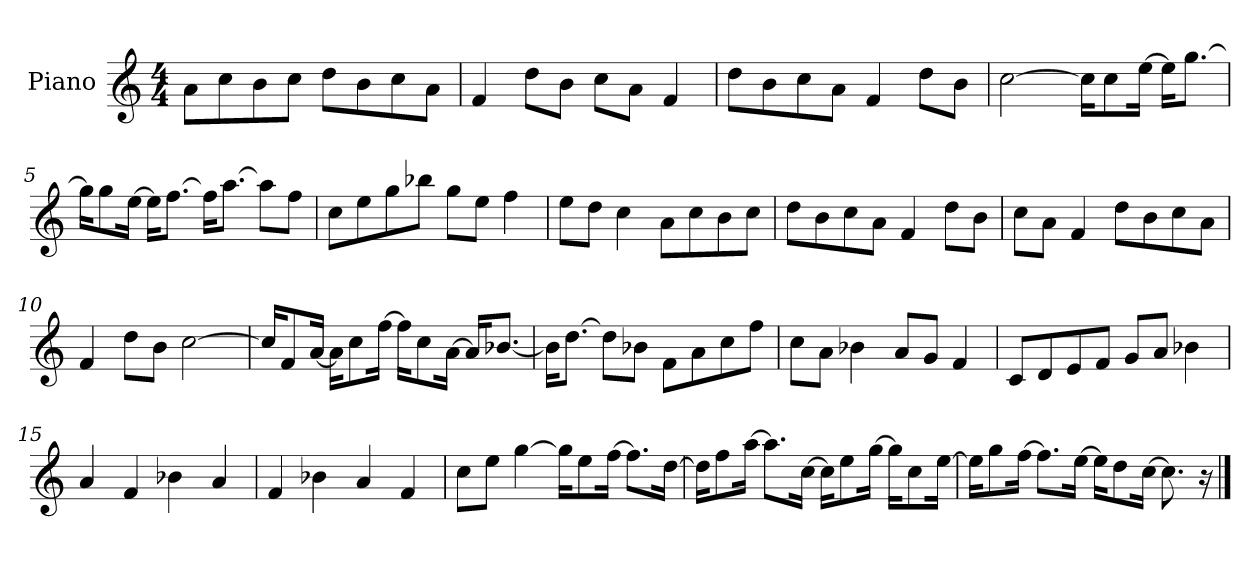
**kern
*part1
*staff1
*I"Piano
*I'P-no
*clefG2
*k[]
*M4/4
*MM90
=1
8a\L
8cc\
8b\
8cc\J
8dd\L
8b\
8cc\
8a\J
=2
4f/
8dd\L
8b\J
8cc\L
8a\J
4f/
=3
8dd\L
8b\
8cc\
8a\J
4f/
8dd\L
8b\J
=4
[2cc\
16cc\KL]
8cc\
[16ee\Jk
16ee\KL]
[8.gg\J
=5
16gg\KL]
8gg\
[16ee\Jk
16ee\KL]
[8.ff\J
16ff\KL]
[8.aa\J
8aa\L]
8ff\J
!!LO:LB:g=z
=6
8cc\L
8ee\
8gg\
8bb-X\J
8gg\L
8ee\J
4ff\
=7
8ee\L
8dd\J
4cc\
8a\L
8cc\
8b\
8cc\J
=8
8dd\L
8b\
8cc\
8a\J
4f/
8dd\L
8b\J
=9
8cc\L
8a\J
4f/
8dd\L
8b\
8cc\
8a\J
=10
4f/
8dd\L
8b\J
[2cc\
!!LO:LB:g=z
=11
16cc/KL]
8f/
[16a/Jk
16a\KL]
8cc\
[16ff\Jk
16ff\KL]
8cc\
[16a\Jk
16a/KL]
[8.b-X/J
=12
16b-\KL]
[8.dd\J
8dd\L]
8b-X\J
8f\L
8a\
8cc\
8ff\J
=13
8cc\L
8a\J
4b-X\
8a/L
8g/J
4f/
=14
8c/L
8d/
8e/
8f/J
8g/L
8a/J
4b-X\
=15
4a/
4f/
4b-X\
4a/
!!LO:LB:g=z
=16
4f/
4b-X\
4a/
4f/
=17
8cc\L
8ee\J
[4gg\
16gg\KL]
8ee\
[16ff\Jk
8.ff\L]
[16dd\Jk
=18
16dd\KL]
8ff\
[16aa\Jk
8.aa\L]
[16cc\Jk
16cc\KL]
8ee\
[16gg\Jk
16gg\KL]
8cc\
[16ee\Jk
=19
16ee\KL]
8gg\
[16ff\Jk
8.ff\L]
[16ee\Jk
16ee\KL]
8dd\
[16cc\Jk
8.cc\]
16r
==
*-
